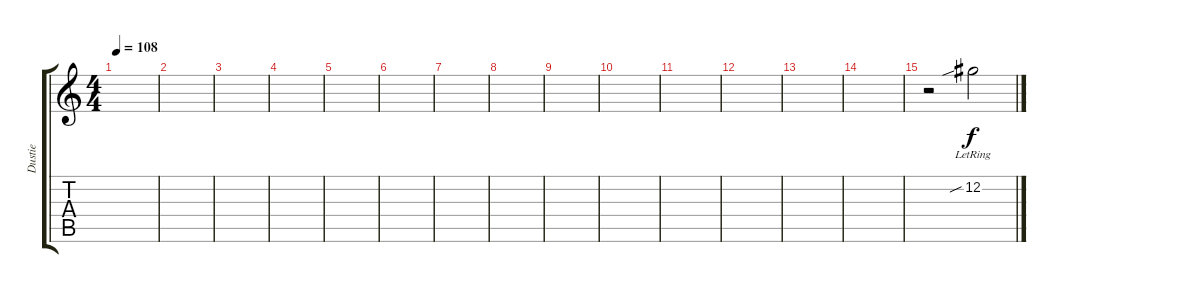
\track ("Dustie" "Dustie") {instrument electricguitarjazz}
\staff {score tabs}
\tuning (Db4 Ab3 E3 B2 Gb2 Db2) {hide}
\ts (4 4)
\tempo 108
\clef g2
\ks c
|
|
|
|
|
|
|
|
|
|
|
|
|
|
r.2 12.2{sib lr}.2
